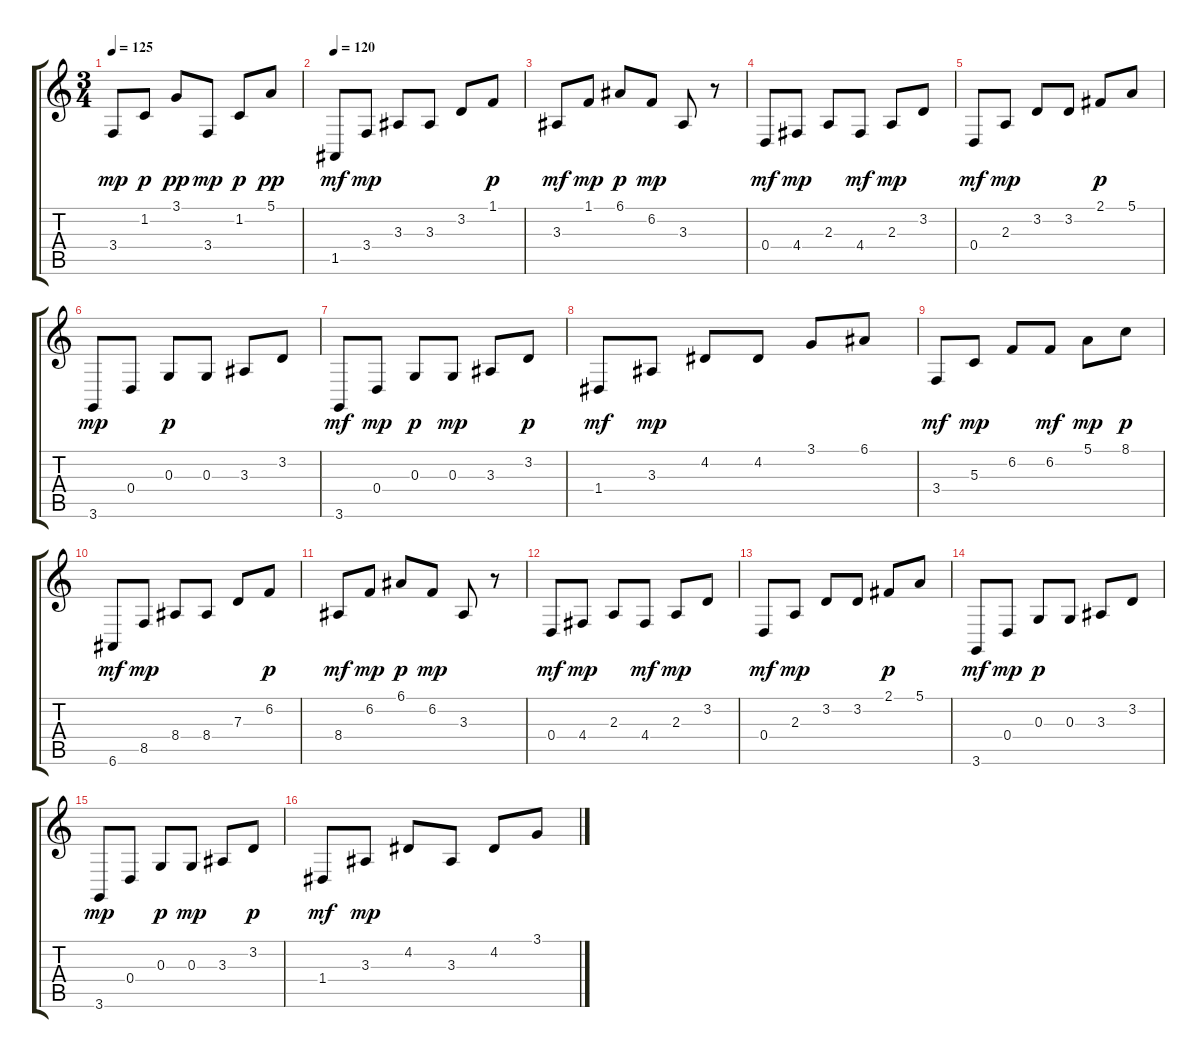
\track "" {instrument acousticgrandpiano}
\staff {score tabs}
\tuning (E4 B3 G3 D3 A2 E2) {hide}
\ts (3 4)
\tempo 125
\clef g2
\ks c
3.4.8{dy mp} 1.2.8{dy p} 3.1.8{dy pp} 3.4.8{dy mp} 1.2.8{dy p} 5.1.8{dy pp} |
\tempo 120
1.5.8{dy mf} 3.4.8{dy mp} 3.3.8 3.3.8 3.2.8 1.1.8{dy p} |
3.3.8{dy mf} 1.1.8{dy mp} 6.1.8{dy p} 6.2.8{dy mp} 3.3.8 r.8 |
0.4.8{dy mf} 4.4.8{dy mp} 2.3.8 4.4.8{dy mf} 2.3.8{dy mp} 3.2.8 |
0.4.8{dy mf} 2.3.8{dy mp} 3.2.8 3.2.8 2.1.8{dy p} 5.1.8 |
3.6.8{dy mp} 0.4.8 0.3.8{dy p} 0.3.8 3.3.8 3.2.8 |
3.6.8{dy mf} 0.4.8{dy mp} 0.3.8{dy p} 0.3.8{dy mp} 3.3.8 3.2.8{dy p} |
1.4.8{dy mf} 3.3.8{dy mp} 4.2.8 4.2.8 3.1.8 6.1.8 |
3.4.8{dy mf} 5.3.8{dy mp} 6.2.8 6.2.8{dy mf} 5.1.8{dy mp} 8.1.8{dy p} |
6.6.8{dy mf} 8.5.8{dy mp} 8.4.8 8.4.8 7.3.8 6.2.8{dy p} |
8.4.8{dy mf} 6.2.8{dy mp} 6.1.8{dy p} 6.2.8{dy mp} 3.3.8 r.8 |
0.4.8{dy mf} 4.4.8{dy mp} 2.3.8 4.4.8{dy mf} 2.3.8{dy mp} 3.2.8 |
0.4.8{dy mf} 2.3.8{dy mp} 3.2.8 3.2.8 2.1.8{dy p} 5.1.8 |
3.6.8{dy mf} 0.4.8{dy mp} 0.3.8{dy p} 0.3.8 3.3.8 3.2.8 |
3.6.8{dy mp} 0.4.8 0.3.8{dy p} 0.3.8{dy mp} 3.3.8 3.2.8{dy p} |
1.4.8{dy mf} 3.3.8{dy mp} 4.2.8 3.3.8 4.2.8 3.1.8
